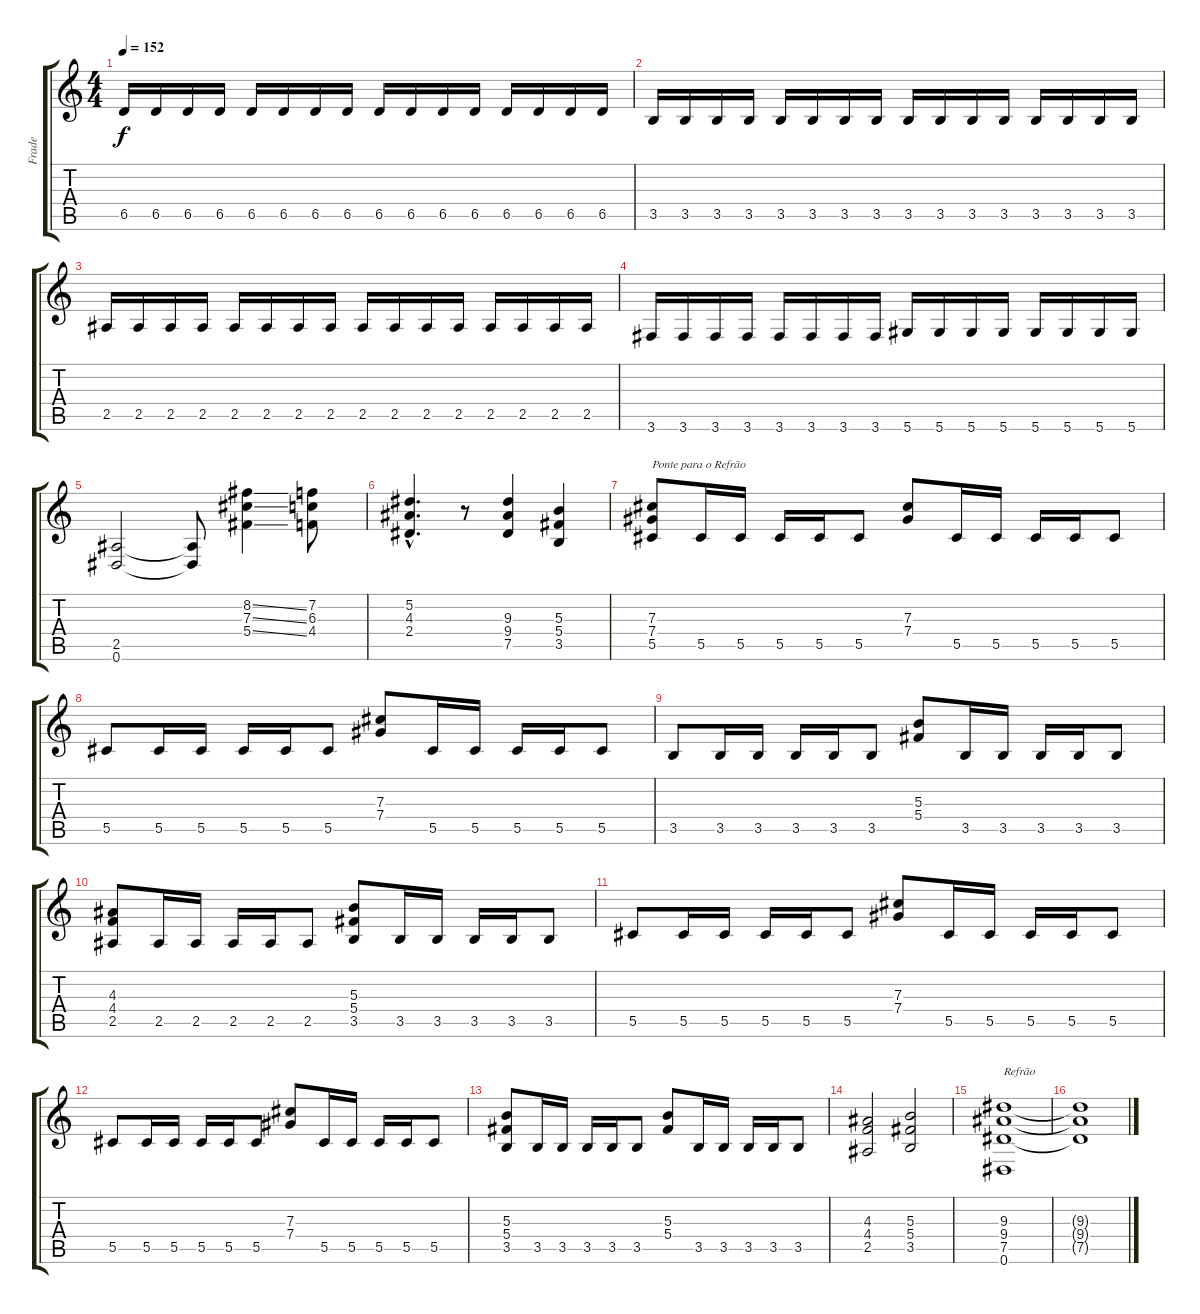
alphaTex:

\track ("Frade" "Frade") {instrument distortionguitar}
\staff {score tabs}
\tuning (Eb4 Bb3 Gb3 Db3 Ab2 Eb2) {hide}
\ts (4 4)
\tempo 152
\clef g2
\ks c
6.5.16{dy f} 6.5.16 6.5.16 6.5.16 6.5.16 6.5.16 6.5.16 6.5.16 6.5.16 6.5.16 6.5.16 6.5.16 6.5.16 6.5.16 6.5.16 6.5.16 |
3.5.16 3.5.16 3.5.16 3.5.16 3.5.16 3.5.16 3.5.16 3.5.16 3.5.16 3.5.16 3.5.16 3.5.16 3.5.16 3.5.16 3.5.16 3.5.16 |
2.5.16 2.5.16 2.5.16 2.5.16 2.5.16 2.5.16 2.5.16 2.5.16 2.5.16 2.5.16 2.5.16 2.5.16 2.5.16 2.5.16 2.5.16 2.5.16 |
3.6.16 3.6.16 3.6.16 3.6.16 3.6.16 3.6.16 3.6.16 3.6.16 5.6.16 5.6.16 5.6.16 5.6.16 5.6.16 5.6.16 5.6.16 5.6.16 |
(2.5 0.6).2 (2.5{t} 0.6{t}).8 (8.2{ss} 7.3{ss} 5.4{ss}).4 (7.2 6.3 4.4).8 |
(5.2{hac} 4.3{hac} 2.4{hac}).4{d} r.8 (9.3 9.4 7.5).4 (5.3 5.4 3.5).4 |
(7.3 7.4 5.5).8{txt "Ponte para o Refrão"} 5.5.16 5.5.16 5.5.16 5.5.16 5.5.8 (7.3 7.4).8 5.5.16 5.5.16 5.5.16 5.5.16 5.5.8 |
5.5.8 5.5.16 5.5.16 5.5.16 5.5.16 5.5.8 (7.3 7.4).8 5.5.16 5.5.16 5.5.16 5.5.16 5.5.8 |
3.5.8 3.5.16 3.5.16 3.5.16 3.5.16 3.5.8 (5.3 5.4).8 3.5.16 3.5.16 3.5.16 3.5.16 3.5.8 |
(4.3 4.4 2.5).8 2.5.16 2.5.16 2.5.16 2.5.16 2.5.8 (5.3 5.4 3.5).8 3.5.16 3.5.16 3.5.16 3.5.16 3.5.8 |
5.5.8 5.5.16 5.5.16 5.5.16 5.5.16 5.5.8 (7.3 7.4).8 5.5.16 5.5.16 5.5.16 5.5.16 5.5.8 |
5.5.8 5.5.16 5.5.16 5.5.16 5.5.16 5.5.8 (7.3 7.4).8 5.5.16 5.5.16 5.5.16 5.5.16 5.5.8 |
(5.3 5.4 3.5).8 3.5.16 3.5.16 3.5.16 3.5.16 3.5.8 (5.3 5.4).8 3.5.16 3.5.16 3.5.16 3.5.16 3.5.8 |
(4.3 4.4 2.5).2 (5.3 5.4 3.5).2 |
(9.3 9.4 7.5 0.6).1{txt "Refrão"} |
(9.3{t} 9.4{t} 7.5{t}).1
